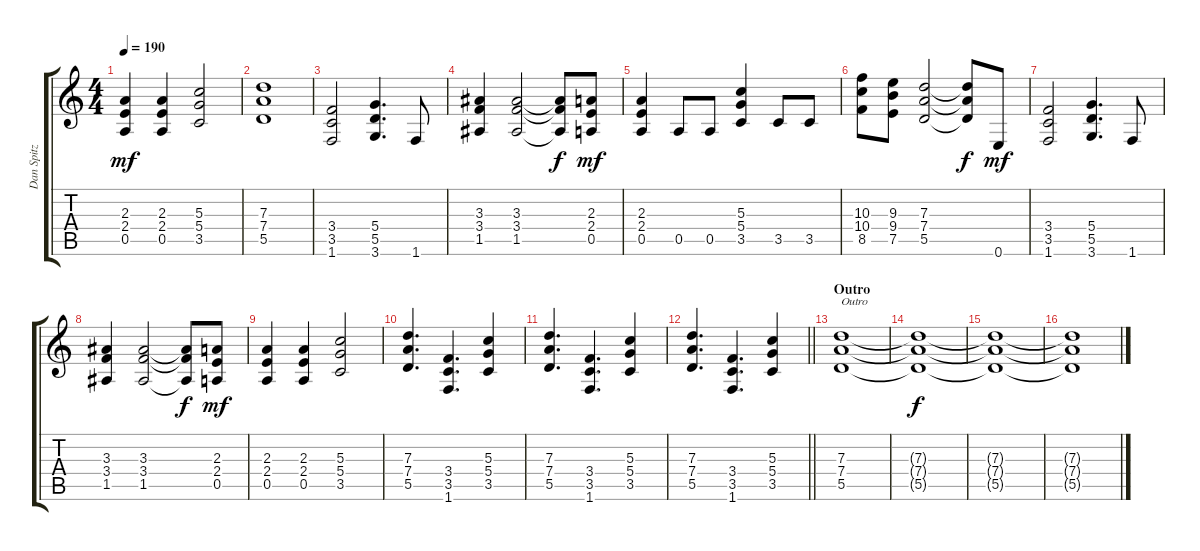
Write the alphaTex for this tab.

\track ("Dan Spitz" "Dan Spitz") {instrument distortionguitar}
\staff {score tabs}
\tuning (E4 B3 G3 D3 A2 E2) {hide}
\ts (4 4)
\tempo 190
\clef g2
\ks c
(2.3 2.4 0.5).4{dy mf} (2.3 2.4 0.5).4 (5.3 5.4 3.5).2 |
(7.3 7.4 5.5).1 |
(3.4 3.5 1.6).2 (5.4 5.5 3.6).4{d} 1.6.8 |
(3.3 3.4 1.5).4 (3.3 3.4 1.5).2 (3.3{t} 3.4{t} 1.5{t}).8{dy f} (2.3 2.4 0.5).8{dy mf} |
(2.3 2.4 0.5).4 0.5.8 0.5.8 (5.3 5.4 3.5).4 3.5.8 3.5.8 |
(10.3 10.4 8.5).8 (9.3 9.4 7.5).8 (7.3 7.4 5.5).2 (7.3{t} 7.4{t} 5.5{t}).8{dy f} 0.6.8{dy mf} |
(3.4 3.5 1.6).2 (5.4 5.5 3.6).4{d} 1.6.8 |
(3.3 3.4 1.5).4 (3.3 3.4 1.5).2 (3.3{t} 3.4{t} 1.5{t}).8{dy f} (2.3 2.4 0.5).8{dy mf} |
(2.3 2.4 0.5).4 (2.3 2.4 0.5).4 (5.3 5.4 3.5).2 |
(7.3 7.4 5.5).4{d} (3.4 3.5 1.6).4{d} (5.3 5.4 3.5).4 |
(7.3 7.4 5.5).4{d} (3.4 3.5 1.6).4{d} (5.3 5.4 3.5).4 |
\barLineRight lightlight
(7.3 7.4 5.5).4{d} (3.4 3.5 1.6).4{d} (5.3 5.4 3.5).4 |
\section ("" "Outro")
(7.3 7.4 5.5).1{txt "Outro"} |
(7.3{t} 7.4{t} 5.5{t}).1{dy f} |
(7.3{t} 7.4{t} 5.5{t}).1 |
(7.3{t} 7.4{t} 5.5{t}).1
